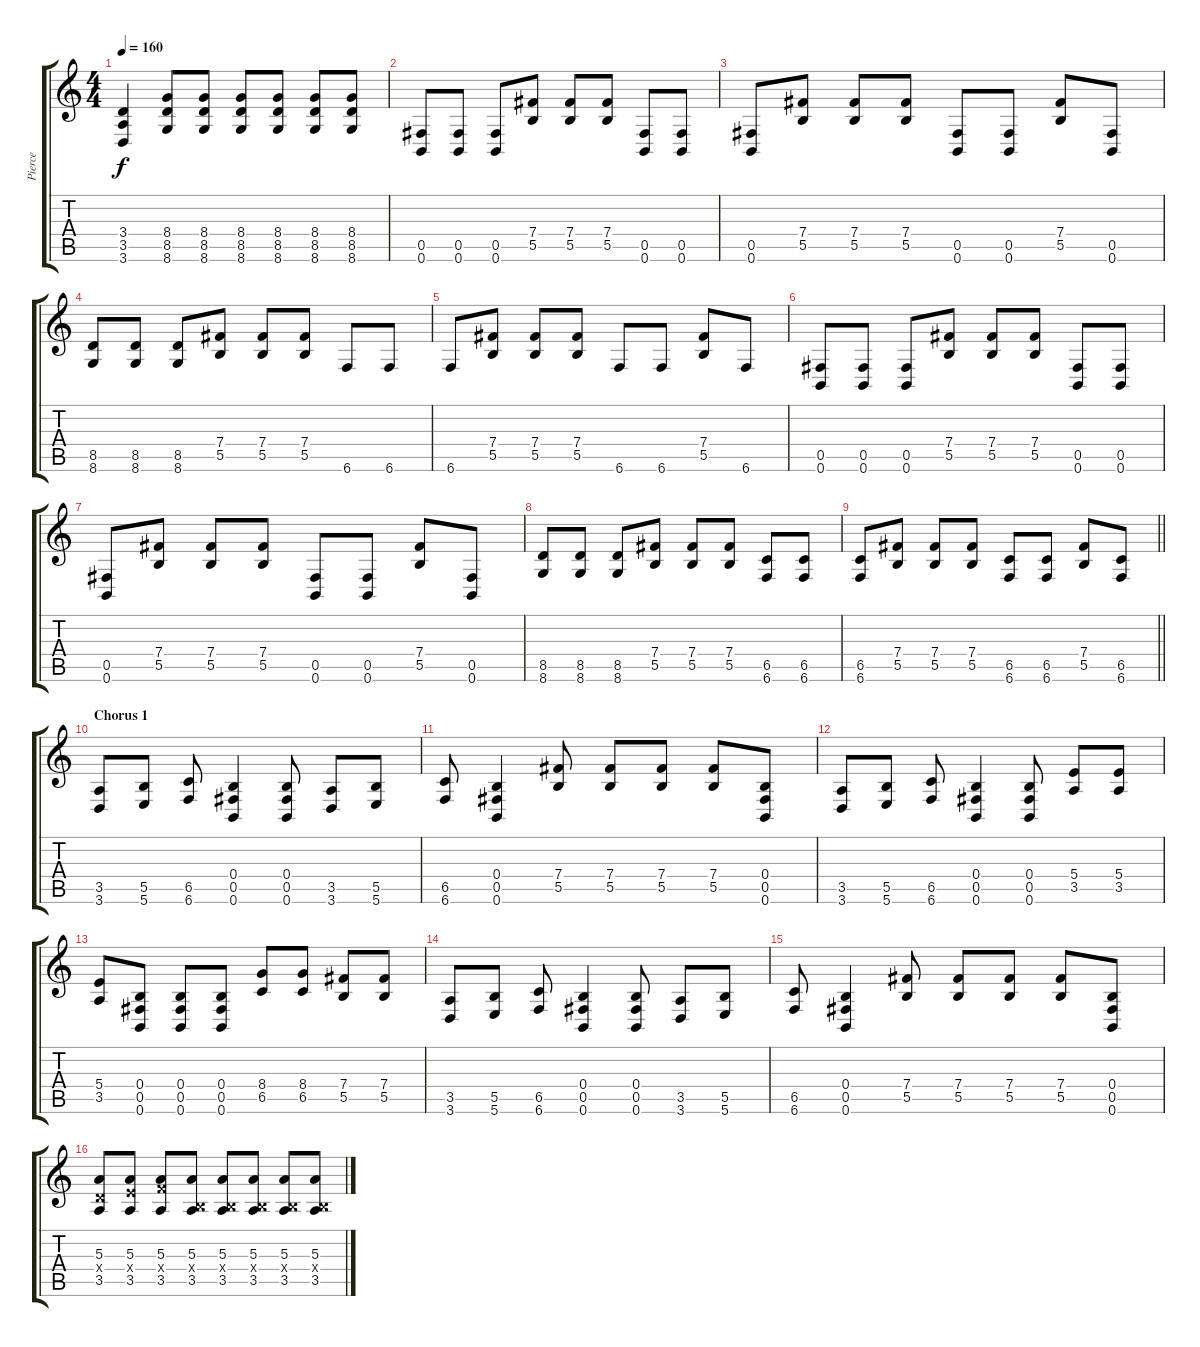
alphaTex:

\track ("Pierce" "Pierce") {instrument distortionguitar}
\staff {score tabs}
\tuning (Db4 Ab3 E3 B2 Gb2 B1) {hide}
\ts (4 4)
\tempo 160
\clef g2
\ks c
(3.4 3.5 3.6).4{dy f} (8.4 8.5 8.6).8 (8.4 8.5 8.6).8 (8.4 8.5 8.6).8 (8.4 8.5 8.6).8 (8.4 8.5 8.6).8 (8.4 8.5 8.6).8 |
(0.5 0.6).8 (0.5 0.6).8 (0.5 0.6).8 (7.4 5.5).8 (7.4 5.5).8 (7.4 5.5).8 (0.5 0.6).8 (0.5 0.6).8 |
(0.5 0.6).8 (7.4 5.5).8 (7.4 5.5).8 (7.4 5.5).8 (0.5 0.6).8 (0.5 0.6).8 (7.4 5.5).8 (0.5 0.6).8 |
(8.5 8.6).8 (8.5 8.6).8 (8.5 8.6).8 (7.4 5.5).8 (7.4 5.5).8 (7.4 5.5).8 6.6.8 6.6.8 |
6.6.8 (7.4 5.5).8 (7.4 5.5).8 (7.4 5.5).8 6.6.8 6.6.8 (7.4 5.5).8 6.6.8 |
(0.5 0.6).8 (0.5 0.6).8 (0.5 0.6).8 (7.4 5.5).8 (7.4 5.5).8 (7.4 5.5).8 (0.5 0.6).8 (0.5 0.6).8 |
(0.5 0.6).8 (7.4 5.5).8 (7.4 5.5).8 (7.4 5.5).8 (0.5 0.6).8 (0.5 0.6).8 (7.4 5.5).8 (0.5 0.6).8 |
(8.5 8.6).8 (8.5 8.6).8 (8.5 8.6).8 (7.4 5.5).8 (7.4 5.5).8 (7.4 5.5).8 (6.5 6.6).8 (6.5 6.6).8 |
\barLineRight lightlight
(6.5 6.6).8 (7.4 5.5).8 (7.4 5.5).8 (7.4 5.5).8 (6.5 6.6).8 (6.5 6.6).8 (7.4 5.5).8 (6.5 6.6).8 |
\section ("" "Chorus 1")
(3.5 3.6).8 (5.5 5.6).8 (6.5 6.6).8 (0.4 0.5 0.6).4 (0.4 0.5 0.6).8 (3.5 3.6).8 (5.5 5.6).8 |
(6.5 6.6).8 (0.4 0.5 0.6).4 (7.4 5.5).8 (7.4 5.5).8 (7.4 5.5).8 (7.4 5.5).8 (0.4 0.5 0.6).8 |
(3.5 3.6).8 (5.5 5.6).8 (6.5 6.6).8 (0.4 0.5 0.6).4 (0.4 0.5 0.6).8 (5.4 3.5).8 (5.4 3.5).8 |
(5.4 3.5).8 (0.4 0.5 0.6).8 (0.4 0.5 0.6).8 (0.4 0.5 0.6).8 (8.4 6.5).8 (8.4 6.5).8 (7.4 5.5).8 (7.4 5.5).8 |
(3.5 3.6).8 (5.5 5.6).8 (6.5 6.6).8 (0.4 0.5 0.6).4 (0.4 0.5 0.6).8 (3.5 3.6).8 (5.5 5.6).8 |
(6.5 6.6).8 (0.4 0.5 0.6).4 (7.4 5.5).8 (7.4 5.5).8 (7.4 5.5).8 (7.4 5.5).8 (0.4 0.5 0.6).8 |
(5.3 3.4{x} 3.5).8 (5.3 5.4{x} 3.5).8 (5.3 6.4{x} 3.5).8 (5.3 0.4{x} 3.5).8 (5.3 0.4{x} 3.5).8 (5.3 0.4{x} 3.5).8 (5.3 0.4{x} 3.5).8 (5.3 0.4{x} 3.5).8
